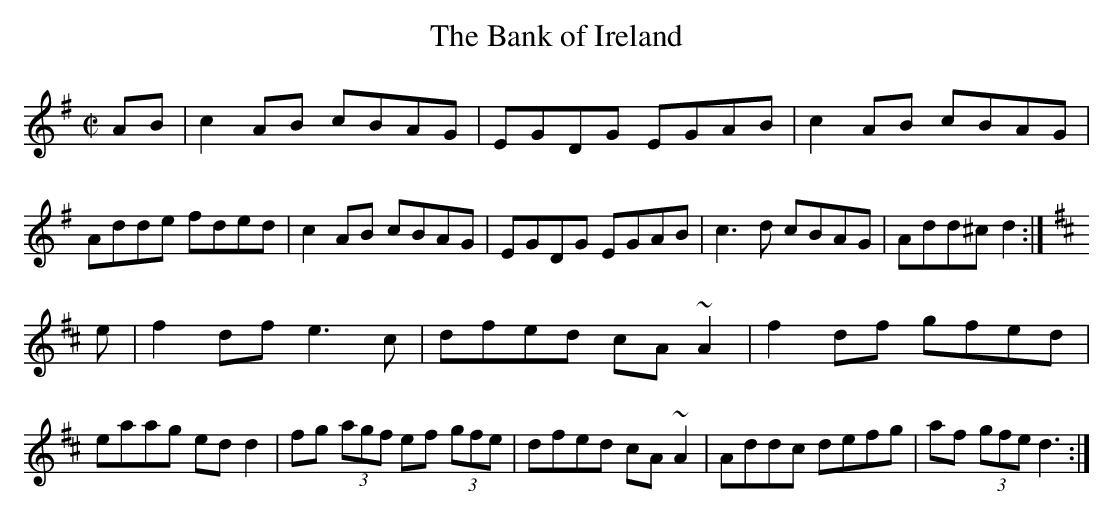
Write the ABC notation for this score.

X:1
T:Bank of Ireland, The
M:C|
L:1/8
E:6.5
K:DMix
AB|c2 AB cBAG|EGDG EGAB|c2 AB cBAG|Adde fded|c2 AB cBAG|EGDG EGAB|c3 d cBAG|Add^c d2:|
K:D
e|f2df e3 c|dfed cA ~A2|f2df gfed|eaag ed d2|fg (3agf ef (3gfe|dfed cA~A2|Addc defg|af (3gfe d3:|
